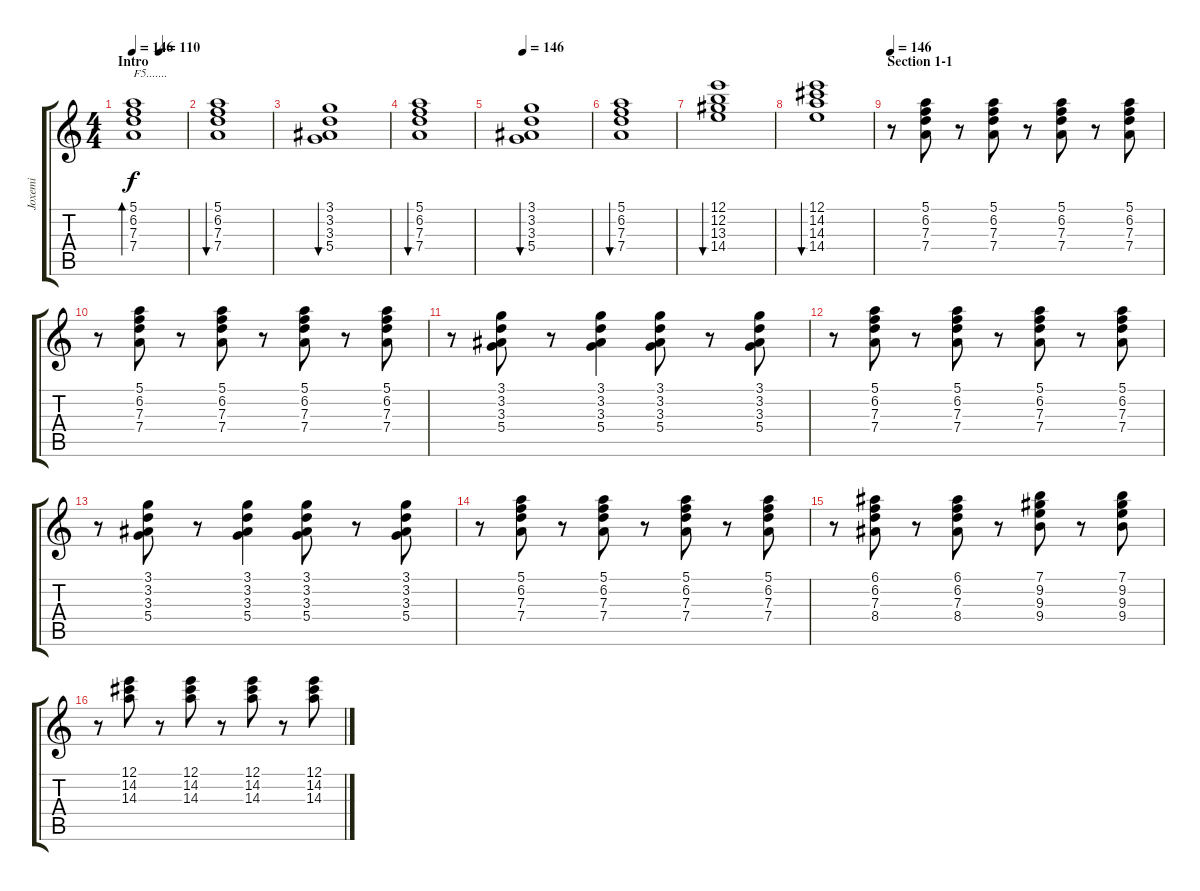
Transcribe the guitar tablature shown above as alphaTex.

\track ("Joxemi" "Joxemi") {instrument electricguitarclean}
\staff {score tabs}
\tuning (E4 B3 G3 D3 A2 E2) {hide}
\ts (4 4)
\section ("" "Intro")
\tempo 146
\tempo 70
\tempo (110 0.5)
\tempo 146
\clef g2
\ks c
(5.1 6.2 7.3 7.4).1{bd 240 txt "F5......." dy f instrument electricguitarclean} |
(5.1 6.2 7.3 7.4).1{bu 240} |
(3.1 3.2 3.3 5.4).1{bu 240} |
(5.1 6.2 7.3 7.4).1{bu 240} |
\tempo 146
(3.1 3.2 3.3 5.4).1{bu 240} |
(5.1 6.2 7.3 7.4).1{bu 240} |
(12.1 12.2 13.3 14.4).1{bu 240} |
(12.1 14.2 14.3 14.4).1{bu 240} |
\section ("" "Section 1-1")
\tempo 146
r.8 (5.1 6.2 7.3 7.4).8 r.8 (5.1 6.2 7.3 7.4).8 r.8 (5.1 6.2 7.3 7.4).8 r.8 (5.1 6.2 7.3 7.4).8 |
r.8 (5.1 6.2 7.3 7.4).8 r.8 (5.1 6.2 7.3 7.4).8 r.8 (5.1 6.2 7.3 7.4).8 r.8 (5.1 6.2 7.3 7.4).8 |
r.8 (3.1 3.2 3.3 5.4).8 r.8 (3.1 3.2 3.3 5.4).4 (3.1 3.2 3.3 5.4).8 r.8 (3.1 3.2 3.3 5.4).8 |
r.8 (5.1 6.2 7.3 7.4).8 r.8 (5.1 6.2 7.3 7.4).8 r.8 (5.1 6.2 7.3 7.4).8 r.8 (5.1 6.2 7.3 7.4).8 |
r.8 (3.1 3.2 3.3 5.4).8 r.8 (3.1 3.2 3.3 5.4).4 (3.1 3.2 3.3 5.4).8 r.8 (3.1 3.2 3.3 5.4).8 |
r.8 (5.1 6.2 7.3 7.4).8 r.8 (5.1 6.2 7.3 7.4).8 r.8 (5.1 6.2 7.3 7.4).8 r.8 (5.1 6.2 7.3 7.4).8 |
r.8 (6.1 6.2 7.3 8.4).8 r.8 (6.1 6.2 7.3 8.4).8 r.8 (7.1 9.2 9.3 9.4).8 r.8 (7.1 9.2 9.3 9.4).8 |
r.8 (12.1 14.2 14.3).8 r.8 (12.1 14.2 14.3).8 r.8 (12.1 14.2 14.3).8 r.8 (12.1 14.2 14.3).8
